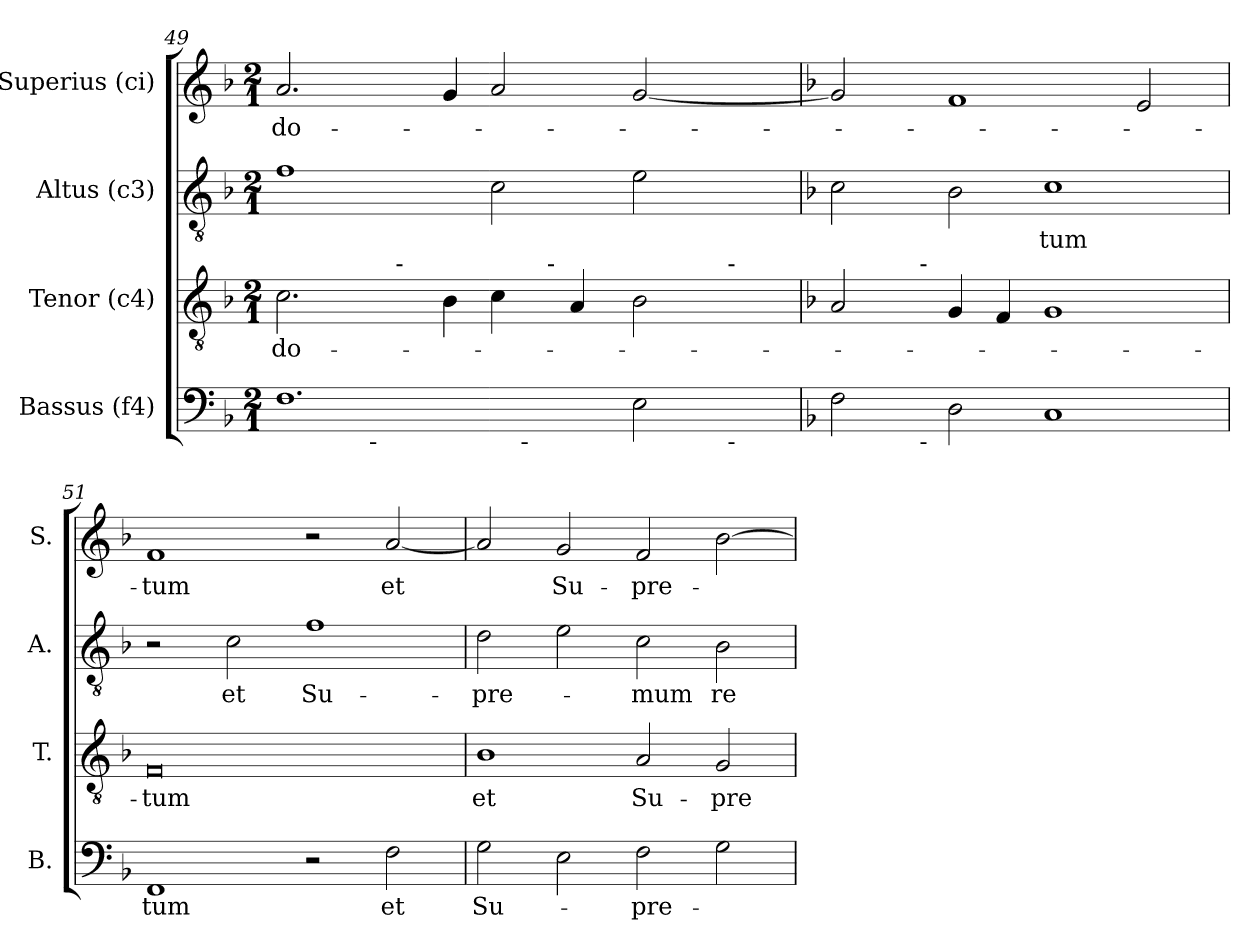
**kern	**text	**kern	**text	**kern	**text	**kern	**text
*part4	*part4	*part3	*part3	*part2	*part2	*part1	*part1
*staff4	*staff4	*staff3	*staff3	*staff2	*staff2	*staff1	*staff1
*I"Bassus (f4)	*	*I"Tenor (c4)	*	*I"Altus (c3)	*	*I"Superius (ci)	*
*I'B.	*	*I'T.	*	*I'A.	*	*I'S.	*
!!LO:LB:g=z
*clefF4	*	*clefGv2	*	*clefGv2	*	*clefG2	*
*k[b-]	*	*k[b-]	*	*k[b-]	*	*k[b-]	*
*F:	*	*F:	*	*F:	*	*F:	*
*M2/1	*	*M2/1	*	*M2/1	*	*M2/1	*
=49	=49	=49	=49	=49	=49	=49	=49
!	!	!	!LO:LY:b:cj	!	!	!	!LO:LY:b:cj
*^	*	*^	*	*	*	*	*
*	*^	*	*	*^	*	*	*	*	*
*	*	*^	*	*	*	*^	*	*	*	*	*
1.F	4ryy	1ryy	1ryy	.	2.c\	2ryy	1ryy	1ryy	-do-	1f	.	2.a/	-do-
.	8ryy	.	.	.	.	.	.	.	.	.	.	.	.
.	32ryy	.	.	.	.	.	.	.	.	.	.	.	.
!	!LO:TX:b:t=-	!	!	!	!	!	!	!	!	!	!	!	!
.	1ryy	.	.	.	.	.	.	.	.	.	.	.	.
!	!	!	!	!	!	!LO:TX:a:t=-	!	!	!	!	!	!	!
.	.	.	.	.	.	1.ryy	.	.	.	.	.	.	.
.	.	.	.	.	4B-\	.	.	.	.	.	.	4g/	.
.	.	16..ryy	2ryy	.	4c\	.	8ryy	2ryy	.	2c\	.	2a/	.
!	!	!LO:TX:b:t=-	!	!	!	!	!	!	!	!	!	!	!
.	.	2ryy	.	.	.	.	.	.	.	.	.	.	.
.	.	.	.	.	.	.	32.ryy	.	.	.	.	.	.
!	!	!	!	!	!	!	!LO:TX:a:t=-	!	!	!	!	!	!
.	.	.	.	.	.	.	2ryy	.	.	.	.	.	.
.	.	.	.	.	4A/	.	.	.	.	.	.	.	.
.	2ryy	.	.	.	.	.	.	.	.	.	.	.	.
2E\	.	.	4ryy	.	2B-\	.	.	4ryy	.	2e\	.	[<2g/	.
.	.	4ryy	.	.	.	.	.	.	.	.	.	.	.
.	.	.	.	.	.	.	4ryy	.	.	.	.	.	.
.	.	.	16ryy	.	.	.	.	16ryy	.	.	.	.	.
!	!	!	!	!	!	!	!	!LO:TX:a:t=-	!	!	!	!	!
!	!	!	!LO:TX:b:t=-	!	!	!	!	!	!	!	!	!	!
.	.	.	8.ryy	.	.	.	.	8.ryy	.	.	.	.	.
.	.	8ryy	.	.	.	.	.	.	.	.	.	.	.
.	16.ryy	.	.	.	.	.	.	.	.	.	.	.	.
.	.	.	.	.	.	.	16ryy	.	.	.	.	.	.
.	.	64ryy	.	.	.	.	64ryy	.	.	.	.	.	.
*v	*v	*v	*v	*	*	*	*	*	*	*	*	*	*
*	*	*v	*v	*v	*v	*	*	*	*	*
=50	=50	=50	=50	=50	=50	=50	=50
*k[b-]	*	*	*	*k[b-]	*	*	*
*F:	*	*	*	*F:	*	*	*
*^	*	*^	*	*	*	*	*
2F\	4ryy	.	2A/	4ryy	.	2c\	.	2g/]	.
.	8ryy	.	.	8ryy	.	.	.	.	.
.	64ryy	.	.	64ryy	.	.	.	.	.
!	!	!	!	!LO:TX:a:t=-	!	!	!	!	!
!	!LO:TX:b:t=-	!	!	!	!	!	!	!	!
.	1ryy	.	.	1ryy	.	.	.	.	.
2D\	.	.	4G/	.	.	2B-\	.	1f	.
.	.	.	4F/	.	.	.	.	.	.
!	!	!	!	!	!	!	!LO:LY:b:cj	!	!
1C	.	.	1G	.	.	1c	-tum	.	.
.	2ryy	.	.	2ryy	.	.	.	.	.
.	.	.	.	.	.	.	.	2e/	.
.	16..ryy	.	.	16..ryy	.	.	.	.	.
=51	=51	=51	=51	=51	=51	=51	=51	=51	=51
!	!	!LO:LY:b:cj	!	!	!LO:LY:b:cj	!	!	!	!LO:LY:b:cj
*v	*v	*	*	*	*	*	*	*	*
*	*	*v	*v	*	*	*	*	*
1FF	-tum	0F	-tum	2r	.	1f	-tum
!	!	!	!	!	!LO:LY:b:cj	!	!
.	.	.	.	2c\	et	.	.
!	!	!	!	!	!LO:LY:b:cj	!	!
2r	.	.	.	1f	Su-	2r	.
!	!LO:LY:b:cj	!	!	!	!	!	!LO:LY:b:cj
2F\	et	.	.	.	.	[<2a/	et
=52	=52	=52	=52	=52	=52	=52	=52
!	!LO:LY:b:cj	!	!LO:LY:b:cj	!	!LO:LY:b	!	!
2G\	Su-	1B-	et	2d\	-pre-	2a/]	.
!	!	!	!	!	!	!	!LO:LY:b:cj
2E\	.	.	.	2e\	.	2g/	Su-
!	!LO:LY:b	!	!LO:LY:b:cj	!	!LO:LY:b:cj	!	!LO:LY:b
2F\	-pre-	2A/	Su-	2c\	-mum	2f/	-pre-
!	!	!	!LO:LY:b:cj	!	!LO:LY:b:cj	!	!
2G\	.	2G/	-pre-	2B-\	re-	[>2b-\	.
=	=	=	=	=	=	=	=
*-	*-	*-	*-	*-	*-	*-	*-
